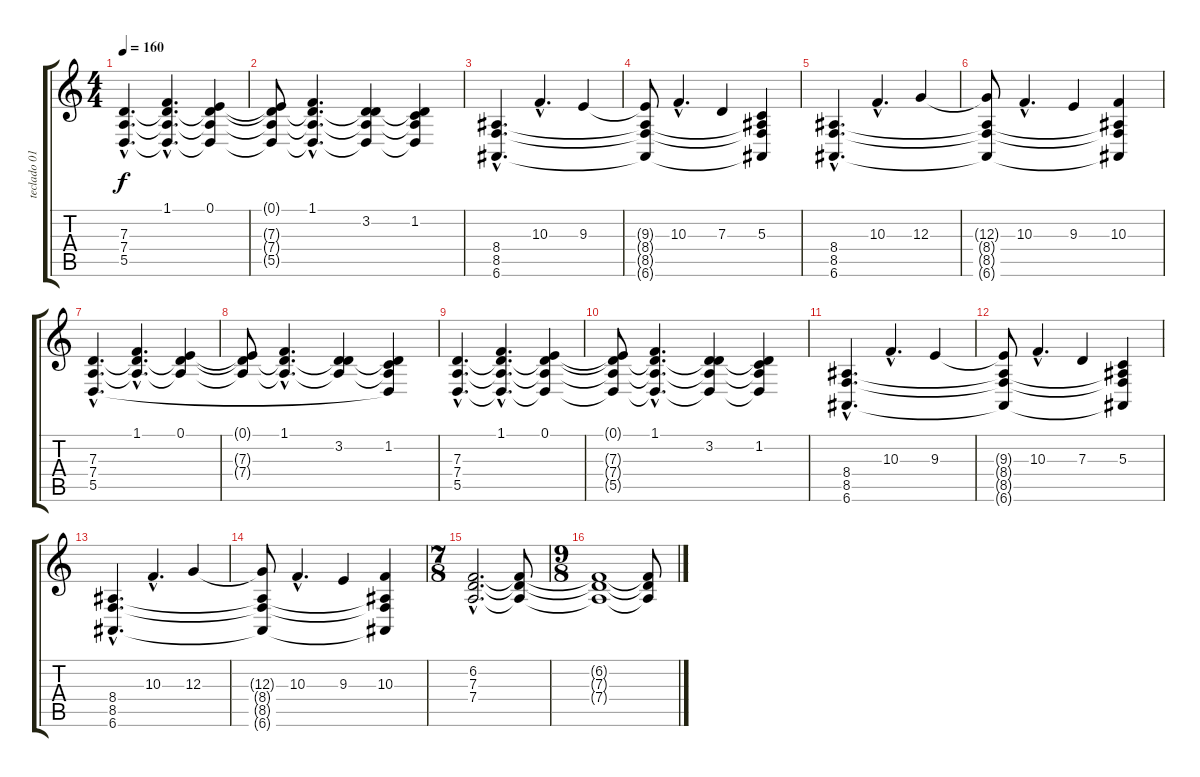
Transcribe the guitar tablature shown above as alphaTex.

\track ("teclado 01" "teclado 01") {instrument stringensemble1}
\staff {score tabs}
\tuning (E4 B3 G3 D3 A2 E2) {hide}
\ts (4 4)
\tempo 160
\clef g2
\ks c
(7.3{hac} 7.4{hac} 5.5{hac}).4{d dy f volume 13 instrument churchorgan} (1.1{hac} 7.3{hac t} 7.4{hac t} 5.5{hac t}).4{d} (0.1 7.3{t} 7.4{t} 5.5{t}).4 |
(0.1{t} 7.3{t} 7.4{t} 5.5{t}).8 (1.1{hac} 7.3{hac t} 7.4{hac t} 5.5{hac t}).4{d} (3.2 7.3{t} 7.4{t} 5.5{t}).4 (1.2 7.3{t} 7.4{t} 5.5{t}).4 |
(8.4{hac} 8.5{hac} 6.6{hac}).4{d} 10.3{hac}.4{d} 9.3.4 |
(9.3{t} 8.4{t} 8.5{t} 6.6{t}).8 10.3{hac}.4{d} 7.3.4 (5.3 8.4{t} 8.5{t} 6.6{t}).4 |
(8.4{hac} 8.5{hac} 6.6{hac}).4{d} 10.3{hac}.4{d} 12.3.4 |
(12.3{t} 8.4{t} 8.5{t} 6.6{t}).8 10.3{hac}.4{d} 9.3.4 (10.3 8.4{t} 8.5{t} 6.6{t}).4 |
(7.3{hac} 7.4{hac} 5.5{hac}).4{d volume 13 instrument churchorgan} (1.1{hac} 7.3{hac t} 7.4{hac t}).4{d} (0.1 7.3{t} 7.4{t}).4 |
(0.1{t} 7.3{t} 7.4{t}).8 (1.1{hac} 7.3{hac t} 7.4{hac t}).4{d} (3.2 7.3{t} 7.4{t}).4 (1.2 7.3{t} 7.4{t} 5.5{t}).4 |
(7.3{hac} 7.4{hac} 5.5{hac}).4{d volume 13 instrument churchorgan} (1.1{hac} 7.3{hac t} 7.4{hac t} 5.5{hac t}).4{d} (0.1 7.3{t} 7.4{t} 5.5{t}).4 |
(0.1{t} 7.3{t} 7.4{t} 5.5{t}).8 (1.1{hac} 7.3{hac t} 7.4{hac t} 5.5{hac t}).4{d} (3.2 7.3{t} 7.4{t} 5.5{t}).4 (1.2 7.3{t} 7.4{t} 5.5{t}).4 |
(8.4{hac} 8.5{hac} 6.6{hac}).4{d} 10.3{hac}.4{d} 9.3.4 |
(9.3{t} 8.4{t} 8.5{t} 6.6{t}).8 10.3{hac}.4{d} 7.3.4 (5.3 8.4{t} 8.5{t} 6.6{t}).4 |
(8.4{hac} 8.5{hac} 6.6{hac}).4{d} 10.3{hac}.4{d} 12.3.4 |
(12.3{t} 8.4{t} 8.5{t} 6.6{t}).8 10.3{hac}.4{d} 9.3.4 (10.3 8.4{t} 8.5{t} 6.6{t}).4 |
\ts (7 8)
(6.2{hac} 7.3{hac} 7.4{hac}).2{d volume 9 instrument stringensemble1} (6.2{t} 7.3{t} 7.4{t}).8 |
\ts (9 8)
(6.2{t} 7.3{t} 7.4{t}).1 (6.2{t} 7.3{t} 7.4{t}).8
